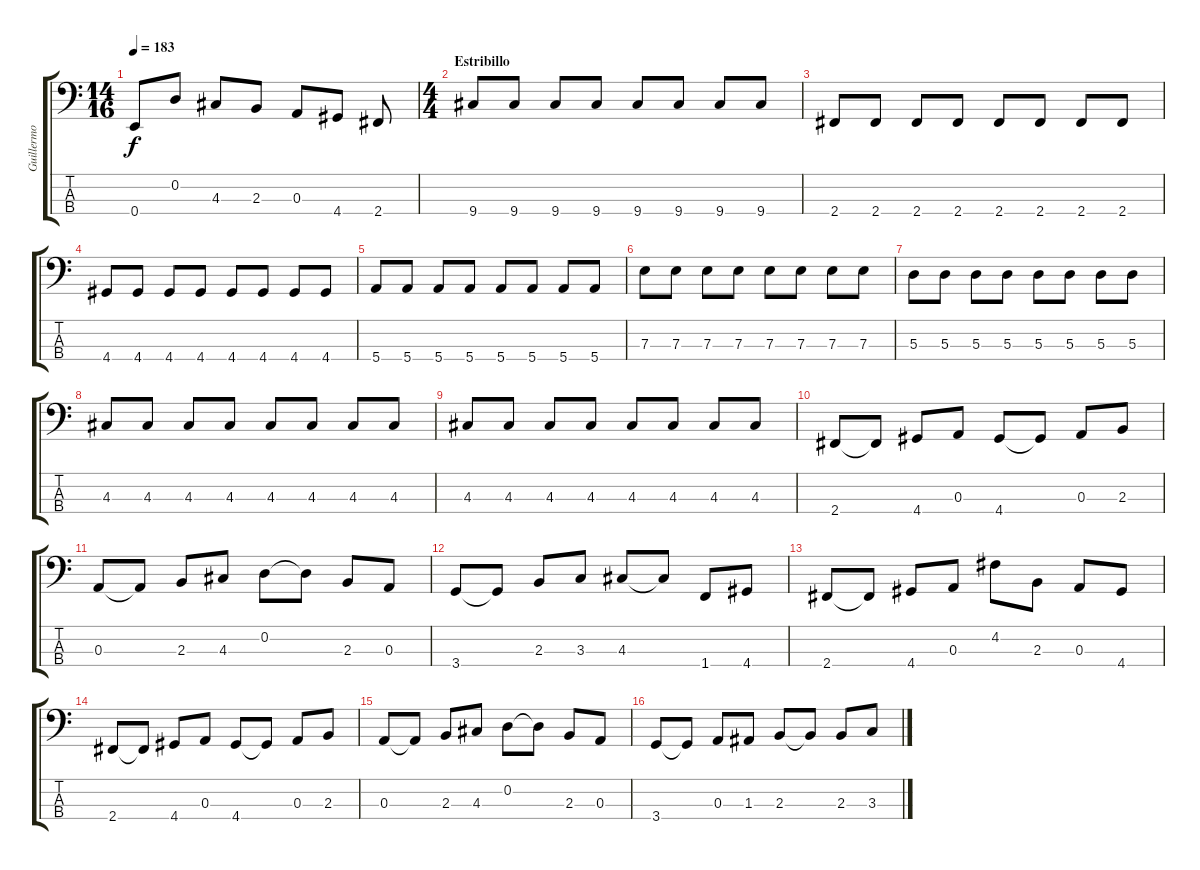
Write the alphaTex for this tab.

\track ("Guillermo Sanchez" "Guillermo ") {instrument electricbassfinger}
\staff {score tabs}
\tuning (G2 D2 A1 E1) {hide}
\ts (14 16)
\tempo 183
\clef f4
\ks c
0.4{t}.8{dy f} 0.2.8 4.3.8 2.3.8 0.3.8 4.4.8 2.4.8 |
\ts (4 4)
\section ("" "Estribillo")
9.4.8 9.4.8 9.4.8 9.4.8 9.4.8 9.4.8 9.4.8 9.4.8 |
2.4.8 2.4.8 2.4.8 2.4.8 2.4.8 2.4.8 2.4.8 2.4.8 |
4.4.8 4.4.8 4.4.8 4.4.8 4.4.8 4.4.8 4.4.8 4.4.8 |
5.4.8 5.4.8 5.4.8 5.4.8 5.4.8 5.4.8 5.4.8 5.4.8 |
7.3.8 7.3.8 7.3.8 7.3.8 7.3.8 7.3.8 7.3.8 7.3.8 |
5.3.8 5.3.8 5.3.8 5.3.8 5.3.8 5.3.8 5.3.8 5.3.8 |
4.3.8 4.3.8 4.3.8 4.3.8 4.3.8 4.3.8 4.3.8 4.3.8 |
4.3.8 4.3.8 4.3.8 4.3.8 4.3.8 4.3.8 4.3.8 4.3.8 |
2.4.8 2.4{t}.8 4.4.8 0.3.8 4.4.8 4.4{t}.8 0.3.8 2.3.8 |
0.3.8 0.3{t}.8 2.3.8 4.3.8 0.2.8 0.2{t}.8 2.3.8 0.3.8 |
3.4.8 3.4{t}.8 2.3.8 3.3.8 4.3.8 4.3{t}.8 1.4.8 4.4.8 |
2.4.8 2.4{t}.8 4.4.8 0.3.8 4.2.8 2.3.8 0.3.8 4.4.8 |
2.4.8 2.4{t}.8 4.4.8 0.3.8 4.4.8 4.4{t}.8 0.3.8 2.3.8 |
0.3.8 0.3{t}.8 2.3.8 4.3.8 0.2.8 0.2{t}.8 2.3.8 0.3.8 |
3.4.8 3.4{t}.8 0.3.8 1.3.8 2.3.8 2.3{t}.8 2.3.8 3.3.8
